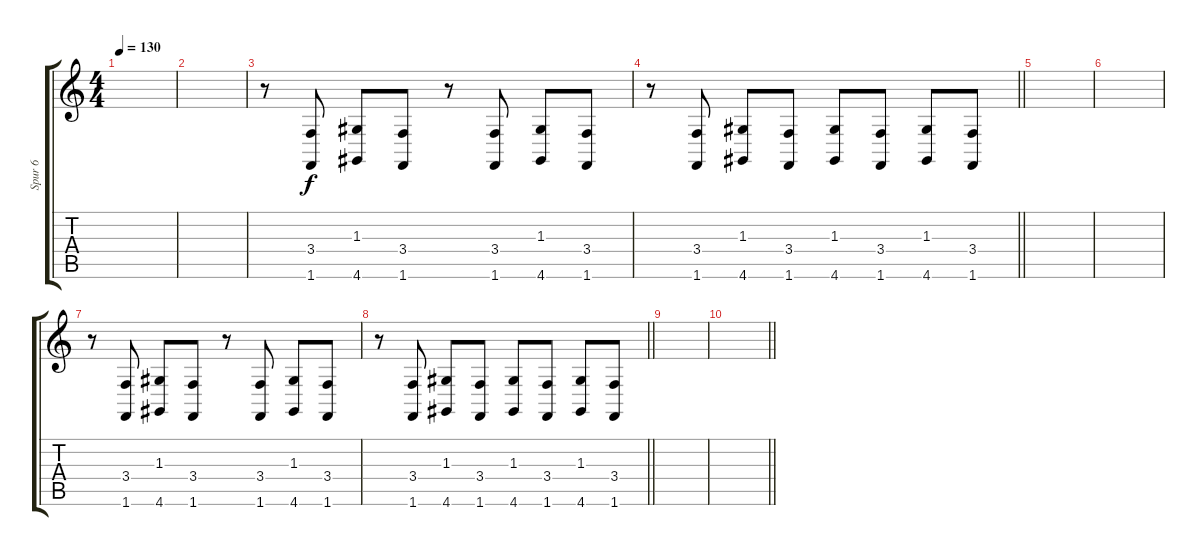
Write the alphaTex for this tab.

\track ("Spur 6" "Spur 6") {instrument woodblock}
\staff {score tabs}
\tuning (E4 B3 G3 D3 A2 E2) {hide}
\ts (4 4)
\tempo 130
\clef g2
\ks c
|
|
r.8 (3.4 1.6).8 (1.3 4.6).8 (3.4 1.6).8 r.8 (3.4 1.6).8 (1.3 4.6).8 (3.4 1.6).8 |
\barLineRight lightlight
r.8 (3.4 1.6).8 (1.3 4.6).8 (3.4 1.6).8 (1.3 4.6).8 (3.4 1.6).8 (1.3 4.6).8 (3.4 1.6).8 |
|
|
r.8 (3.4 1.6).8 (1.3 4.6).8 (3.4 1.6).8 r.8 (3.4 1.6).8 (1.3 4.6).8 (3.4 1.6).8 |
\barLineRight lightlight
r.8 (3.4 1.6).8 (1.3 4.6).8 (3.4 1.6).8 (1.3 4.6).8 (3.4 1.6).8 (1.3 4.6).8 (3.4 1.6).8 |
|
\barLineRight lightlight
